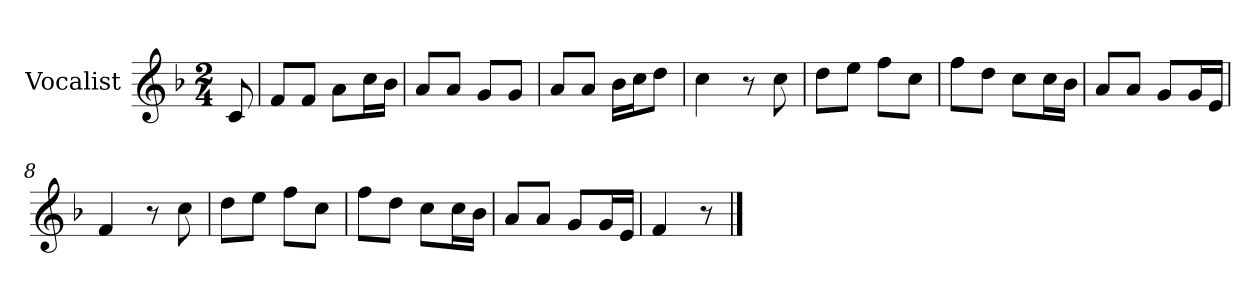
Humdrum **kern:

**kern
*part1
*staff1
*I"Vocalist
*k[b-]
*F:
*M2/4
=
8c
=1
8fL
8fJ
8aL
16ccL
16b-JJ
=2
8aL
8aJ
8gL
8gJ
=3
8aL
8aJ
16b-LL
16ccJ
8ddJ
=4
4cc
8r
8cc
=5
8ddL
8eeJ
8ffL
8ccJ
=6
8ffL
8ddJ
8ccL
16ccL
16b-JJ
=7
8aL
8aJ
8gL
16gL
16eJJ
=8
4f
8r
8cc
=9
8ddL
8eeJ
8ffL
8ccJ
=10
8ffL
8ddJ
8ccL
16ccL
16b-JJ
=11
8aL
8aJ
8gL
16gL
16eJJ
=12
4f
8r
==
*-
